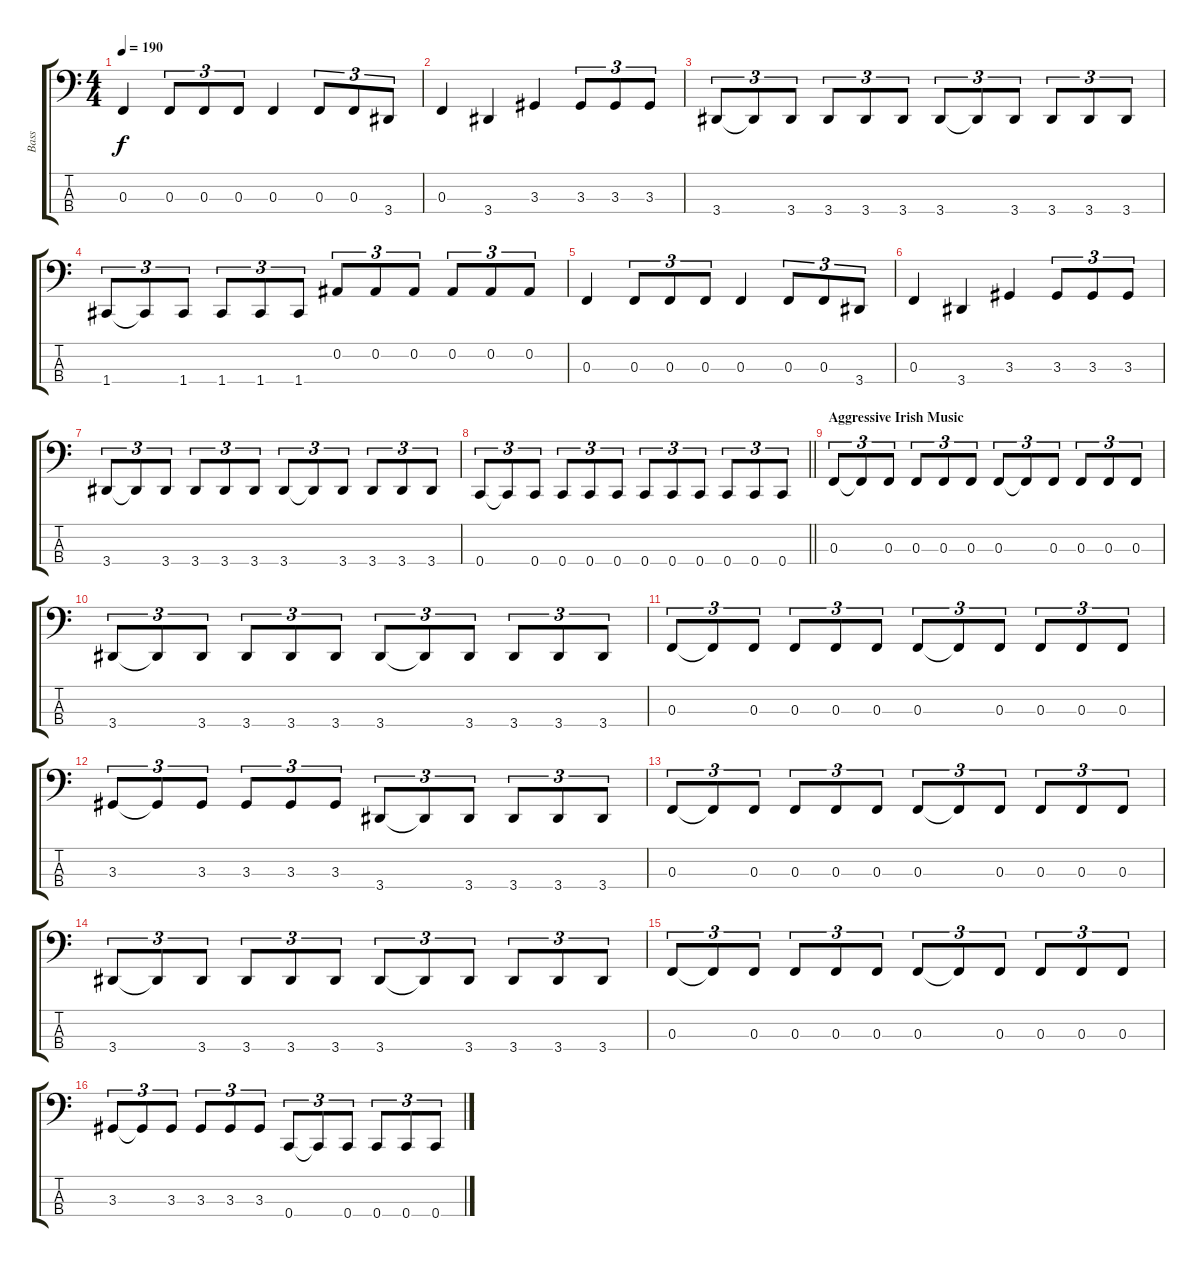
\track ("Bass " "Bass ") {instrument electricbasspick}
\staff {score tabs}
\tuning (Eb2 Bb1 F1 C1) {hide}
\ts (4 4)
\tempo 190
\clef f4
\ks c
0.3.4{dy f} 0.3.8{tu (3 2)} 0.3.8{tu (3 2)} 0.3.8{tu (3 2)} 0.3.4 0.3.8{tu (3 2)} 0.3.8{tu (3 2)} 3.4.8{tu (3 2)} |
0.3.4 3.4.4 3.3.4 3.3.8{tu (3 2)} 3.3.8{tu (3 2)} 3.3.8{tu (3 2)} |
3.4.8{tu (3 2)} 3.4{t}.8{tu (3 2)} 3.4.8{tu (3 2)} 3.4.8{tu (3 2)} 3.4.8{tu (3 2)} 3.4.8{tu (3 2)} 3.4.8{tu (3 2)} 3.4{t}.8{tu (3 2)} 3.4.8{tu (3 2)} 3.4.8{tu (3 2)} 3.4.8{tu (3 2)} 3.4.8{tu (3 2)} |
1.4.8{tu (3 2)} 1.4{t}.8{tu (3 2)} 1.4.8{tu (3 2)} 1.4.8{tu (3 2)} 1.4.8{tu (3 2)} 1.4.8{tu (3 2)} 0.2.8{tu (3 2)} 0.2.8{tu (3 2)} 0.2.8{tu (3 2)} 0.2.8{tu (3 2)} 0.2.8{tu (3 2)} 0.2.8{tu (3 2)} |
0.3.4 0.3.8{tu (3 2)} 0.3.8{tu (3 2)} 0.3.8{tu (3 2)} 0.3.4 0.3.8{tu (3 2)} 0.3.8{tu (3 2)} 3.4.8{tu (3 2)} |
0.3.4 3.4.4 3.3.4 3.3.8{tu (3 2)} 3.3.8{tu (3 2)} 3.3.8{tu (3 2)} |
3.4.8{tu (3 2)} 3.4{t}.8{tu (3 2)} 3.4.8{tu (3 2)} 3.4.8{tu (3 2)} 3.4.8{tu (3 2)} 3.4.8{tu (3 2)} 3.4.8{tu (3 2)} 3.4{t}.8{tu (3 2)} 3.4.8{tu (3 2)} 3.4.8{tu (3 2)} 3.4.8{tu (3 2)} 3.4.8{tu (3 2)} |
\barLineRight lightlight
0.4.8{tu (3 2)} 0.4{t}.8{tu (3 2)} 0.4.8{tu (3 2)} 0.4.8{tu (3 2)} 0.4.8{tu (3 2)} 0.4.8{tu (3 2)} 0.4.8{tu (3 2)} 0.4.8{tu (3 2)} 0.4.8{tu (3 2)} 0.4.8{tu (3 2)} 0.4.8{tu (3 2)} 0.4.8{tu (3 2)} |
\section ("" "Aggressive Irish Music")
0.3.8{tu (3 2)} 0.3{t}.8{tu (3 2)} 0.3.8{tu (3 2)} 0.3.8{tu (3 2)} 0.3.8{tu (3 2)} 0.3.8{tu (3 2)} 0.3.8{tu (3 2)} 0.3{t}.8{tu (3 2)} 0.3.8{tu (3 2)} 0.3.8{tu (3 2)} 0.3.8{tu (3 2)} 0.3.8{tu (3 2)} |
3.4.8{tu (3 2)} 3.4{t}.8{tu (3 2)} 3.4.8{tu (3 2)} 3.4.8{tu (3 2)} 3.4.8{tu (3 2)} 3.4.8{tu (3 2)} 3.4.8{tu (3 2)} 3.4{t}.8{tu (3 2)} 3.4.8{tu (3 2)} 3.4.8{tu (3 2)} 3.4.8{tu (3 2)} 3.4.8{tu (3 2)} |
0.3.8{tu (3 2)} 0.3{t}.8{tu (3 2)} 0.3.8{tu (3 2)} 0.3.8{tu (3 2)} 0.3.8{tu (3 2)} 0.3.8{tu (3 2)} 0.3.8{tu (3 2)} 0.3{t}.8{tu (3 2)} 0.3.8{tu (3 2)} 0.3.8{tu (3 2)} 0.3.8{tu (3 2)} 0.3.8{tu (3 2)} |
3.3.8{tu (3 2)} 3.3{t}.8{tu (3 2)} 3.3.8{tu (3 2)} 3.3.8{tu (3 2)} 3.3.8{tu (3 2)} 3.3.8{tu (3 2)} 3.4.8{tu (3 2)} 3.4{t}.8{tu (3 2)} 3.4.8{tu (3 2)} 3.4.8{tu (3 2)} 3.4.8{tu (3 2)} 3.4.8{tu (3 2)} |
0.3.8{tu (3 2)} 0.3{t}.8{tu (3 2)} 0.3.8{tu (3 2)} 0.3.8{tu (3 2)} 0.3.8{tu (3 2)} 0.3.8{tu (3 2)} 0.3.8{tu (3 2)} 0.3{t}.8{tu (3 2)} 0.3.8{tu (3 2)} 0.3.8{tu (3 2)} 0.3.8{tu (3 2)} 0.3.8{tu (3 2)} |
3.4.8{tu (3 2)} 3.4{t}.8{tu (3 2)} 3.4.8{tu (3 2)} 3.4.8{tu (3 2)} 3.4.8{tu (3 2)} 3.4.8{tu (3 2)} 3.4.8{tu (3 2)} 3.4{t}.8{tu (3 2)} 3.4.8{tu (3 2)} 3.4.8{tu (3 2)} 3.4.8{tu (3 2)} 3.4.8{tu (3 2)} |
0.3.8{tu (3 2)} 0.3{t}.8{tu (3 2)} 0.3.8{tu (3 2)} 0.3.8{tu (3 2)} 0.3.8{tu (3 2)} 0.3.8{tu (3 2)} 0.3.8{tu (3 2)} 0.3{t}.8{tu (3 2)} 0.3.8{tu (3 2)} 0.3.8{tu (3 2)} 0.3.8{tu (3 2)} 0.3.8{tu (3 2)} |
3.3.8{tu (3 2)} 3.3{t}.8{tu (3 2)} 3.3.8{tu (3 2)} 3.3.8{tu (3 2)} 3.3.8{tu (3 2)} 3.3.8{tu (3 2)} 0.4.8{tu (3 2)} 0.4{t}.8{tu (3 2)} 0.4.8{tu (3 2)} 0.4.8{tu (3 2)} 0.4.8{tu (3 2)} 0.4.8{tu (3 2)}
